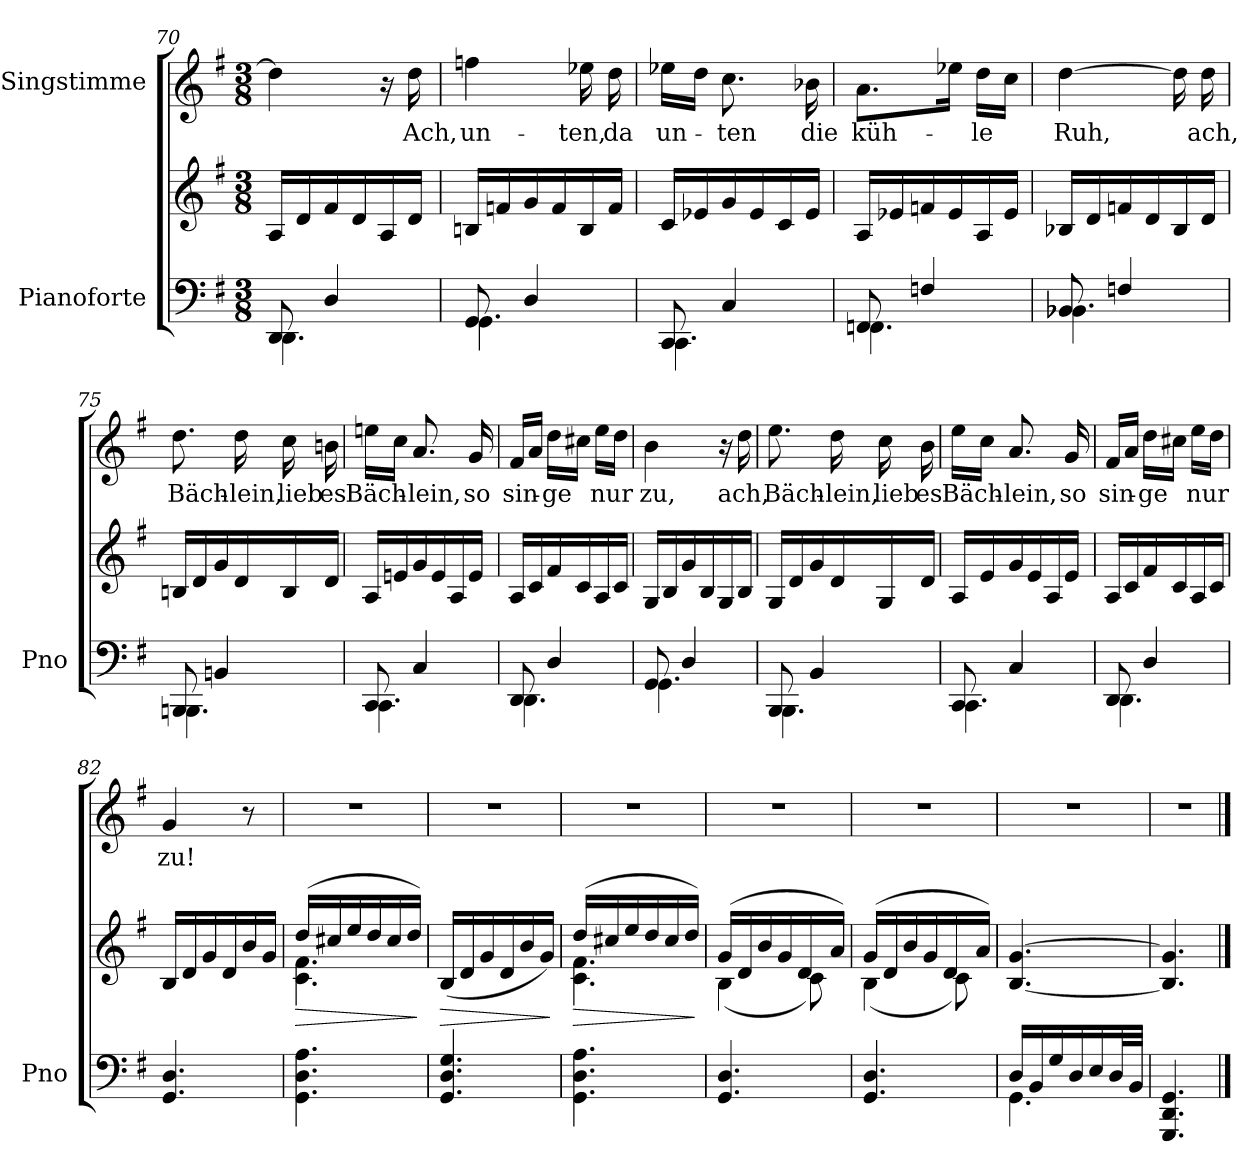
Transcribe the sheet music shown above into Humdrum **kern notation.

**kern	**kern	**dynam	**kern	**text
*part2	*part2	*part2	*part1	*part1
*staff3	*staff2	*staff2/3	*staff1	*staff1
*I"Pianoforte	*	*	*I"Singstimme	*
*I'Pno	*	*	*	*
!!LO:LB:g=z
*clefF4	*clefG2	*	*clefG2	*
*k[f#]	*k[f#]	*	*k[f#]	*
*M3/8	*M3/8	*	*M3/8	*
=70	=70	=70	=70	=70
!LO:N:head=solid	!	!	!	!
*^	*	*	*	*
8DD/	4.DD\	16A/LL	.	4dd\]	.
.	.	16d/	.	.	.
4D/	.	16f#/	.	.	.
.	.	16d/	.	.	.
.	.	16A/	.	16r	.
!	!	!	!	!	!LO:LY:b
.	.	16d/JJ	.	16dd\	Ach,
!!LO:LB:g=z
=71	=71	=71	=71	=71	=71
!LO:N:head=solid	!	!	!	!	!LO:LY:b
8GG/	4.GG\	16Bn/LL	.	4ffn\	un-
.	.	16fn/	.	.	.
4D/	.	16g/	.	.	.
.	.	16f/	.	.	.
!	!	!	!	!	!LO:LY:b
.	.	16B/	.	16ee-X\	-ten,
!	!	!	!	!	!LO:LY:b
.	.	16f/JJ	.	16dd\	da
=72	=72	=72	=72	=72	=72
!LO:N:head=solid	!	!	!	!	!LO:LY:b
8CC/	4.CC\	16c/LL	.	16ee-X\LL	un-
.	.	16e-X/	.	16dd\JJ	.
!	!	!	!	!	!LO:LY:b
4C/	.	16g/	.	8.cc\	ten
.	.	16e-/	.	.	.
.	.	16c/	.	.	.
!	!	!	!	!	!LO:LY:b
.	.	16e-/JJ	.	16b-X\	die
=73	=73	=73	=73	=73	=73
!LO:N:head=solid	!	!	!	!	!LO:LY:b
8FFn/	4.FF\	16A/LL	.	8.a\L	küh-
.	.	16e-X/	.	.	.
4Fn/	.	16fn/	.	.	.
.	.	16e-/	.	16ee-X\Jk	.
!	!	!	!	!	!LO:LY:b
.	.	16A/	.	16dd\LL	le
.	.	16e-/JJ	.	16cc\JJ	.
=74	=74	=74	=74	=74	=74
!LO:N:head=solid	!	!	!	!	!LO:LY:b
8BB-X/	4.BB-\	16B-X/LL	.	[4dd\	Ruh,
.	.	16d/	.	.	.
4Fn/	.	16fn/	.	.	.
.	.	16d/	.	.	.
.	.	16B-/	.	16dd\]	.
!	!	!	!	!	!LO:LY:b
.	.	16d/JJ	.	16dd\	ach,
=75	=75	=75	=75	=75	=75
!LO:N:head=solid	!	!	!	!	!LO:LY:b
8BBBn/	4.BBB\	16Bn/LL	.	8.dd\	Bäch-
.	.	16d/	.	.	.
4BBn/	.	16g/	.	.	.
!	!	!	!	!	!LO:LY:b
.	.	16d/	.	16dd\	-lein,
!	!	!	!	!	!LO:LY:b
.	.	16B/	.	16cc\	lieb
!	!	!	!	!	!LO:LY:b
.	.	16d/JJ	.	16bn\	es
!!LO:PB:g=z
=76	=76	=76	=76	=76	=76
!LO:N:head=solid	!	!	!	!	!LO:LY:b
8CC/	4.CC\	16A/LL	.	16een\LL	Bäch-
.	.	16en/	.	16cc\JJ	.
!	!	!	!	!	!LO:LY:b
4C/	.	16g/	.	8.a/	lein,
.	.	16e/	.	.	.
.	.	16A/	.	.	.
!	!	!	!	!	!LO:LY:b
.	.	16e/JJ	.	16g/	so
!!LO:LB:g=z
=77	=77	=77	=77	=77	=77
!LO:N:head=solid	!	!	!	!	!LO:LY:b
8DD/	4.DD\	16A/LL	.	16f#/LL	sin-
.	.	16c/	.	16a/JJ	.
!	!	!	!	!	!LO:LY:b
4D/	.	16f#/	.	16dd\LL	ge
.	.	16c/	.	16cc#X\JJ	.
!	!	!	!	!	!LO:LY:b
.	.	16A/	.	16ee\LL	nur
.	.	16c/JJ	.	16dd\JJ	.
=78	=78	=78	=78	=78	=78
!LO:N:head=solid	!	!	!	!	!LO:LY:b
8GG/	4.GG\	16G/LL	.	4b\	zu,
.	.	16B/	.	.	.
4D/	.	16g/	.	.	.
.	.	16B/	.	.	.
.	.	16G/	.	16r	.
!	!	!	!	!	!LO:LY:b
.	.	16B/JJ	.	16dd\	ach,
=79	=79	=79	=79	=79	=79
!LO:N:head=solid	!	!	!	!	!LO:LY:b
8BBB/	4.BBB\	16G/LL	.	8.ee\	Bäch-
.	.	16d/	.	.	.
4BB/	.	16g/	.	.	.
!	!	!	!	!	!LO:LY:b
.	.	16d/	.	16dd\	-lein,
!	!	!	!	!	!LO:LY:b
.	.	16G/	.	16cc\	lieb
!	!	!	!	!	!LO:LY:b
.	.	16d/JJ	.	16b\	es
=80	=80	=80	=80	=80	=80
!LO:N:head=solid	!	!	!	!	!LO:LY:b
8CC/	4.CC\	16A/LL	.	16ee\LL	Bäch-
.	.	16e/	.	16cc\JJ	.
!	!	!	!	!	!LO:LY:b
4C/	.	16g/	.	8.a/	lein,
.	.	16e/	.	.	.
.	.	16A/	.	.	.
!	!	!	!	!	!LO:LY:b
.	.	16e/JJ	.	16g/	so
=81	=81	=81	=81	=81	=81
!LO:N:head=solid	!	!	!	!	!LO:LY:b
8DD/	4.DD\	16A/LL	.	16f#/LL	sin-
.	.	16c/	.	16a/JJ	.
!	!	!	!	!	!LO:LY:b
4D/	.	16f#/	.	16dd\LL	ge
.	.	16c/	.	16cc#X\JJ	.
!	!	!	!	!	!LO:LY:b
.	.	16A/	.	16ee\LL	nur
.	.	16c/JJ	.	16dd\JJ	.
*v	*v	*	*	*	*
!!LO:LB:g=z
=82	=82	=82	=82	=82
!	!	!	!	!LO:LY:b
4.GG/ 4.D/	16B/LL	.	4g/	zu!
.	16d/	.	.	.
.	16g/	.	.	.
.	16d/	.	.	.
.	16b/	.	8r	.
.	16g/JJ	.	.	.
!!LO:LB:g=z
=83	=83	=83	=83	=83
!	!	!LO:HP:b	!	!
*	*^	*	*	*
4.GG\ 4.D\ 4.A\	(16dd/LL	4.c\ 4.f#\	>	4.r	.
.	16cc#X/	.	.	.	.
.	16ee/	.	.	.	.
.	16dd/	.	.	.	.
.	16cc#/	.	.	.	.
.	16dd/JJ)	.	.	.	.
*	*v	*v	*	*	*
.	.	]	.	.
=84	=84	=84	=84	=84
!	!	!LO:HP:b	!	!
4.GG/ 4.D/ 4.G/	(16B/LL	>	4.r	.
.	16d/	.	.	.
.	16g/	.	.	.
.	16d/	.	.	.
.	16b/	.	.	.
.	16g/JJ)	.	.	.
.	.	]	.	.
=85	=85	=85	=85	=85
!	!	!LO:HP:b	!	!
*	*^	*	*	*
4.GG\ 4.D\ 4.A\	(16dd/LL	4.c\ 4.f#\	>	4.r	.
.	16cc#X/	.	.	.	.
.	16ee/	.	.	.	.
.	16dd/	.	.	.	.
.	16cc#/	.	.	.	.
.	16dd/JJ)	.	.	.	.
*	*v	*v	*	*	*
.	.	]	.	.
=86	=86	=86	=86	=86
*	*^	*	*	*
4.GG/ 4.D/	(16g/LL	(4B\	.	4.r	.
.	16d/	.	.	.	.
.	16b/	.	.	.	.
.	16g/	.	.	.	.
.	16d/	8c\)	.	.	.
.	16a/JJ)	.	.	.	.
=87	=87	=87	=87	=87	=87
4.GG/ 4.D/	(16g/LL	(4B\	.	4.r	.
.	16d/	.	.	.	.
.	16b/	.	.	.	.
.	16g/	.	.	.	.
.	16d/	8c\)	.	.	.
.	16a/JJ)	.	.	.	.
*	*v	*v	*	*	*
!!LO:LB:g=z
=88	=88	=88	=88	=88
*^	*	*	*	*
16D/LL	4.GG\	[4.B/ [4.g/	.	4.r	.
16BB/	.	.	.	.	.
16G/	.	.	.	.	.
16D/	.	.	.	.	.
16E/	.	.	.	.	.
32D/L	.	.	.	.	.
32BB/JJJ	.	.	.	.	.
*v	*v	*	*	*	*
=89	=89	=89	=89	=89
4.GGG/ 4.DD/ 4.GG/	4.B/] 4.g/]	.	4.r	.
==	==	==	==	==
*-	*-	*-	*-	*-
